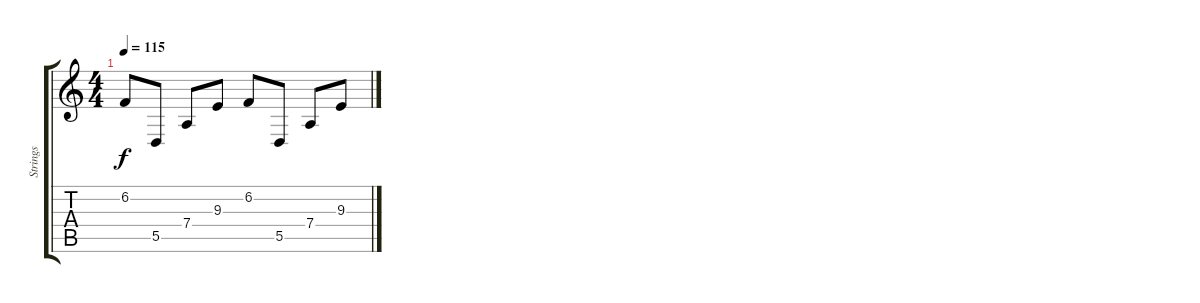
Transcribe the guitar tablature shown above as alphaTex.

\track ("Strings" "Strings") {instrument tremolostrings}
\staff {score tabs}
\tuning (E4 B3 G3 D3 A2 E2) {hide}
\ts (4 4)
\tempo 115
\clef g2
\ks c
6.2.8{dy f} 5.5.8 7.4.8 9.3.8 6.2.8 5.5.8 7.4.8 9.3.8
